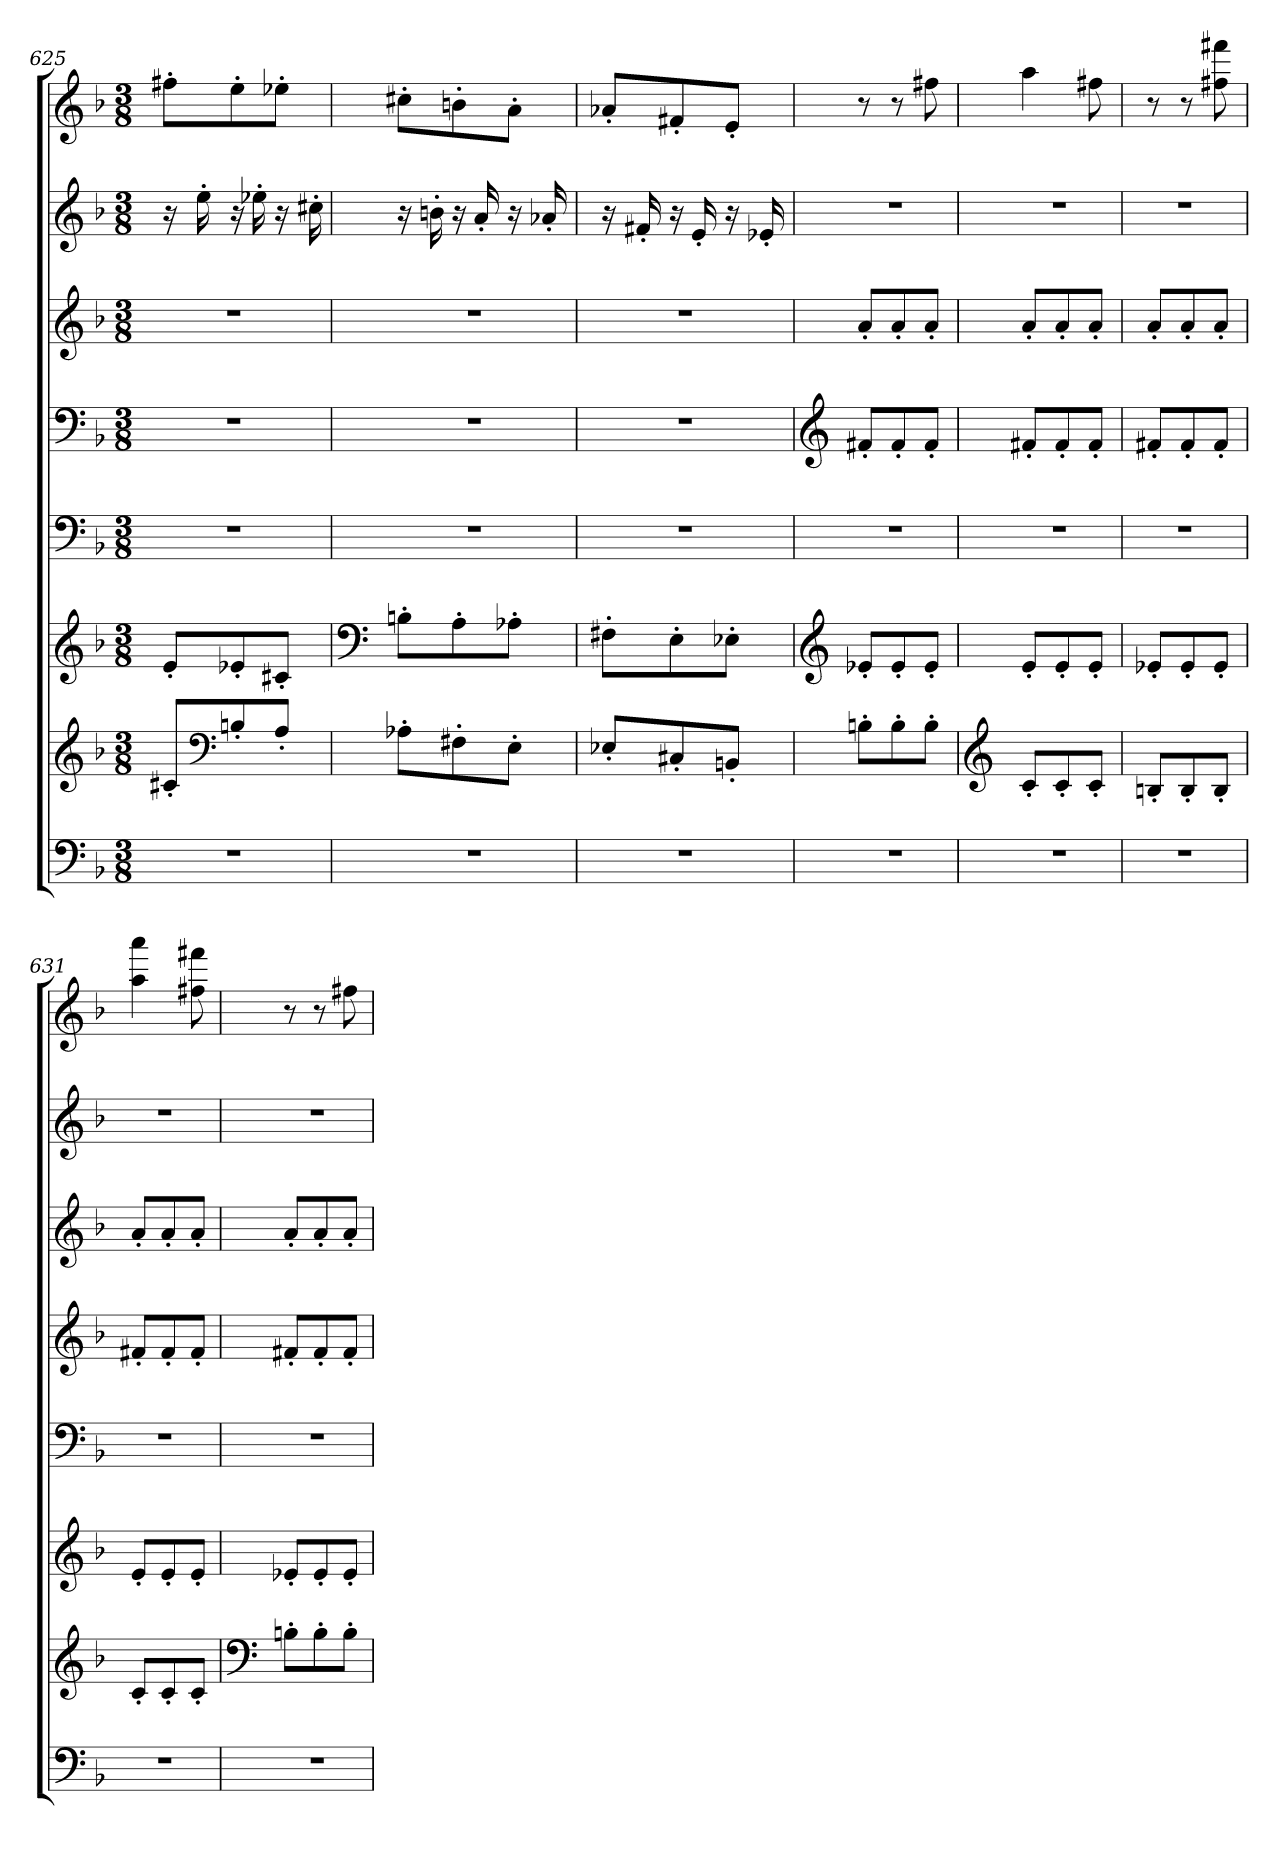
**kern	**kern	**kern	**kern	**kern	**kern	**kern	**kern
*part5	*part5	*part4	*part4	*part3	*part3	*part2	*part1
*staff8	*staff7	*staff6	*staff5	*staff4	*staff3	*staff2	*staff1
*clefF4	*clefG2	*clefG2	*clefF4	*clefF4	*clefG2	*clefG2	*clefG2
*k[b-]	*k[b-]	*k[b-]	*k[b-]	*k[b-]	*k[b-]	*k[b-]	*k[b-]
*M3/8	*M3/8	*M3/8	*M3/8	*M3/8	*M3/8	*M3/8	*M3/8
=625	=625	=625	=625	=625	=625	=625	=625
4.r	8c#X'/L	8e'/L	4.r	4.r	4.r	16r	8ff#X'\L
.	.	.	.	.	.	16ee'\	.
*	*clefF4	*	*	*	*	*	*
.	8Bn'/	8e-X'/	.	.	.	16r	8ee'\
.	.	.	.	.	.	16ee-X'\	.
.	8A'/J	8c#X'/J	.	.	.	16r	8ee-X'\J
.	.	.	.	.	.	16cc#X'\	.
=626	=626	=626	=626	=626	=626	=626	=626
*	*	*clefF4	*	*	*	*	*
4.r	8A-X'\L	8Bn'\L	4.r	4.r	4.r	16r	8cc#X'\L
.	.	.	.	.	.	16bn'\	.
.	8F#X'\	8A'\	.	.	.	16r	8bn'\
.	.	.	.	.	.	16a'/	.
.	8E'\J	8A-X'\J	.	.	.	16r	8a'\J
.	.	.	.	.	.	16a-X'/	.
=627	=627	=627	=627	=627	=627	=627	=627
4.r	8E-X'/L	8F#X'\L	4.r	4.r	4.r	16r	8a-X'/L
.	.	.	.	.	.	16f#X'/	.
.	8C#X'/	8E'\	.	.	.	16r	8f#X'/
.	.	.	.	.	.	16e'/	.
.	8BBn'/J	8E-X'\J	.	.	.	16r	8e'/J
.	.	.	.	.	.	16e-X'/	.
!!LO:PB:g=z
=628	=628	=628	=628	=628	=628	=628	=628
*	*	*clefG2	*	*clefG2	*	*	*
*	*	*	*	*	*	*	*MM154
4.r	8Bn'\L	8e-X'/L	4.r	8f#X'/L	8a'/L	4.r	8r
.	8B'\	8e-'/	.	8f#'/	8a'/	.	8r
.	8B'\J	8e-'/J	.	8f#'/J	8a'/J	.	8ff#X\
=629	=629	=629	=629	=629	=629	=629	=629
*	*clefG2	*	*	*	*	*	*
4.r	8c'/L	8e'/L	4.r	8f#X'/L	8a'/L	4.r	4aa\
.	8c'/	8e'/	.	8f#'/	8a'/	.	.
.	8c'/J	8e'/J	.	8f#'/J	8a'/J	.	8ff#X\
=630	=630	=630	=630	=630	=630	=630	=630
4.r	8Bn'/L	8e-X'/L	4.r	8f#X'/L	8a'/L	4.r	8r
.	8B'/	8e-'/	.	8f#'/	8a'/	.	8r
.	8B'/J	8e-'/J	.	8f#'/J	8a'/J	.	8ff#X\ 8fff#X\
=631	=631	=631	=631	=631	=631	=631	=631
4.r	8c'/L	8e'/L	4.r	8f#X'/L	8a'/L	4.r	4aa\ 4aaa\
.	8c'/	8e'/	.	8f#'/	8a'/	.	.
.	8c'/J	8e'/J	.	8f#'/J	8a'/J	.	8ff#X\ 8fff#X\
=632	=632	=632	=632	=632	=632	=632	=632
*	*clefF4	*	*	*	*	*	*
4.r	8Bn'\L	8e-X'/L	4.r	8f#X'/L	8a'/L	4.r	8r
.	8B'\	8e-'/	.	8f#'/	8a'/	.	8r
.	8B'\J	8e-'/J	.	8f#'/J	8a'/J	.	8ff#X\
=	=	=	=	=	=	=	=
*-	*-	*-	*-	*-	*-	*-	*-
